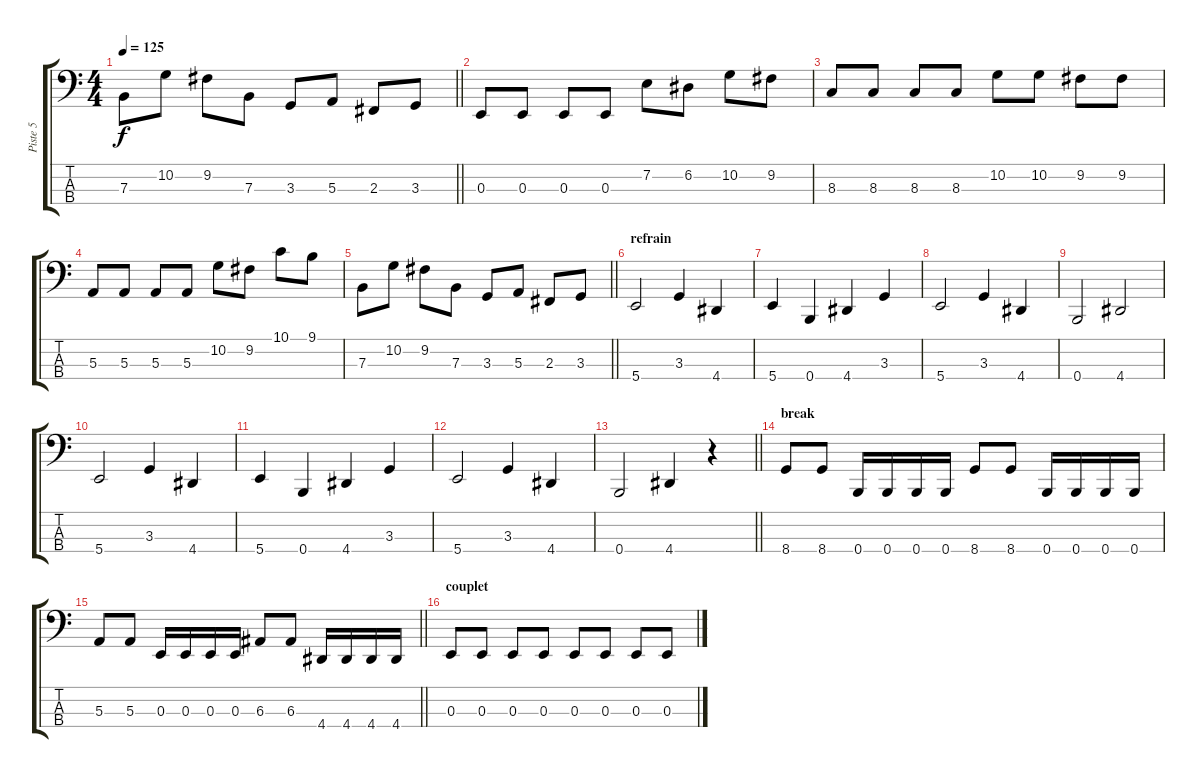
\track ("Piste 5" "Piste 5") {instrument electricbassfinger}
\staff {score tabs}
\tuning (D2 A1 E1 B0) {hide}
\ts (4 4)
\tempo 125
\clef f4
\barLineRight lightlight
\ks c
7.3.8{dy f} 10.2.8 9.2.8 7.3.8 3.3.8 5.3.8 2.3.8 3.3.8 |
0.3.8 0.3.8 0.3.8 0.3.8 7.2.8 6.2.8 10.2.8 9.2.8 |
8.3.8 8.3.8 8.3.8 8.3.8 10.2.8 10.2.8 9.2.8 9.2.8 |
5.3.8 5.3.8 5.3.8 5.3.8 10.2.8 9.2.8 10.1.8 9.1.8 |
\barLineRight lightlight
7.3.8 10.2.8 9.2.8 7.3.8 3.3.8 5.3.8 2.3.8 3.3.8 |
\section ("" "refrain")
5.4.2 3.3.4 4.4.4 |
5.4.4 0.4.4 4.4.4 3.3.4 |
5.4.2 3.3.4 4.4.4 |
0.4.2 4.4.2 |
5.4.2 3.3.4 4.4.4 |
5.4.4 0.4.4 4.4.4 3.3.4 |
5.4.2 3.3.4 4.4.4 |
\barLineRight lightlight
0.4.2 4.4.4 r.4 |
\section ("" "break")
8.4.8 8.4.8 0.4.16 0.4.16 0.4.16 0.4.16 8.4.8 8.4.8 0.4.16 0.4.16 0.4.16 0.4.16 |
\barLineRight lightlight
5.3.8 5.3.8 0.3.16 0.3.16 0.3.16 0.3.16 6.3.8 6.3.8 4.4.16 4.4.16 4.4.16 4.4.16 |
\section ("" "couplet")
0.3.8 0.3.8 0.3.8 0.3.8 0.3.8 0.3.8 0.3.8 0.3.8
